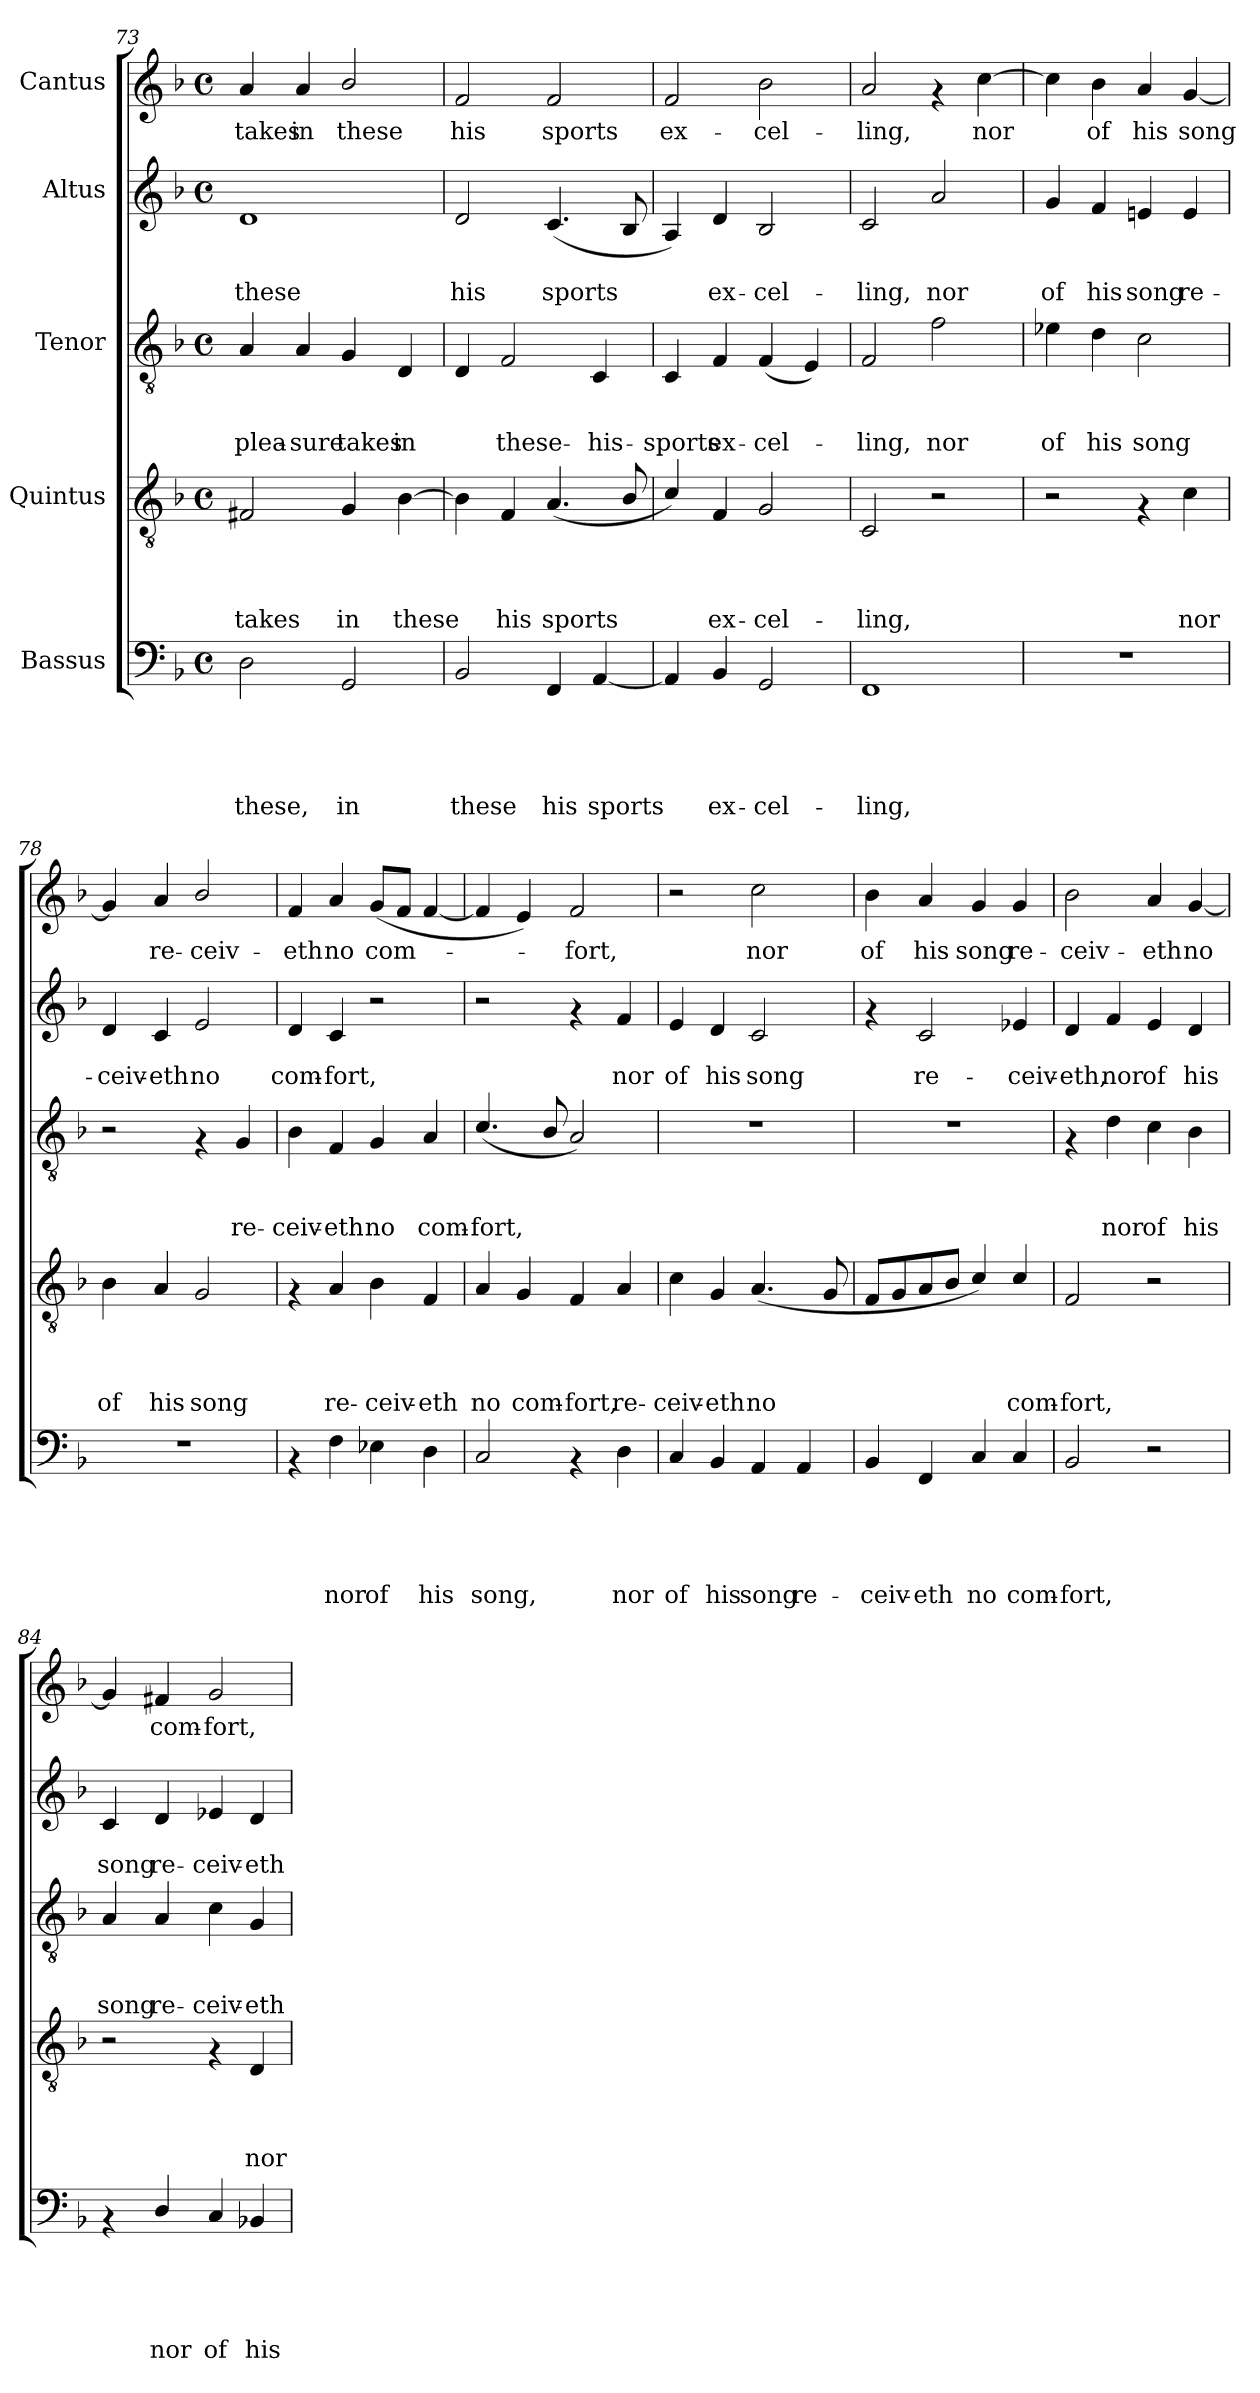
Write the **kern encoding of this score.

**kern	**text	**text	**text	**text	**text	**kern	**text	**text	**text	**text	**kern	**text	**text	**text	**kern	**text	**text	**kern	**text
*part5	*part5	*part5	*part5	*part5	*part5	*part4	*part4	*part4	*part4	*part4	*part3	*part3	*part3	*part3	*part2	*part2	*part2	*part1	*part1
*staff5	*staff5	*staff5	*staff5	*staff5	*staff5	*staff4	*staff4	*staff4	*staff4	*staff4	*staff3	*staff3	*staff3	*staff3	*staff2	*staff2	*staff2	*staff1	*staff1
*I"Bassus	*	*	*	*	*	*I"Quintus	*	*	*	*	*I"Tenor	*	*	*	*I"Altus	*	*	*I"Cantus	*
*clefF4	*	*	*	*	*	*clefGv2	*	*	*	*	*clefGv2	*	*	*	*clefG2	*	*	*clefG2	*
*k[b-]	*	*	*	*	*	*k[b-]	*	*	*	*	*k[b-]	*	*	*	*k[b-]	*	*	*k[b-]	*
*F:	*	*	*	*	*	*F:	*	*	*	*	*F:	*	*	*	*F:	*	*	*F:	*
*M4/4	*	*	*	*	*	*M4/4	*	*	*	*	*M4/4	*	*	*	*M4/4	*	*	*M4/4	*
*met(c)	*	*	*	*	*	*met(c)	*	*	*	*	*met(c)	*	*	*	*met(c)	*	*	*met(c)	*
=73	=73	=73	=73	=73	=73	=73	=73	=73	=73	=73	=73	=73	=73	=73	=73	=73	=73	=73	=73
!	!	!	!	!	!LO:LY:b	!	!	!	!	!LO:LY:b	!	!	!	!LO:LY:b	!	!	!LO:LY:b	!	!LO:LY:b
2D\	.	.	.	.	these,	2F#X/	.	.	.	takes	4A/	.	.	plea-	1d	.	these	4a/	takes
!	!	!	!	!	!	!	!	!	!	!	!	!	!	!LO:LY:b	!	!	!	!	!LO:LY:b
.	.	.	.	.	.	.	.	.	.	.	4A/	.	.	-sure	.	.	.	4a/	in
!	!	!	!	!	!LO:LY:b	!	!	!	!	!LO:LY:b	!	!	!	!LO:LY:b	!	!	!	!	!LO:LY:b
2GG/	.	.	.	.	in	4G/	.	.	.	in	4G/	.	.	takes	.	.	.	2b-/	these
!	!	!	!	!	!	!	!	!	!	!LO:LY:b	!	!	!	!LO:LY:b	!	!	!	!	!
.	.	.	.	.	.	[<4B-\	.	.	.	these	4D/	.	.	in	.	.	.	.	.
!!LO:LB:g=z
=74	=74	=74	=74	=74	=74	=74	=74	=74	=74	=74	=74	=74	=74	=74	=74	=74	=74	=74	=74
!	!	!	!	!	!LO:LY:b	!	!	!	!	!	!	!	!	!	!	!	!LO:LY:b	!	!LO:LY:b
2BB-/	.	.	.	.	these	4B-\]	.	.	.	.	4D/	.	.	.	2d/	.	his	2f/	his
!	!	!	!	!	!	!	!	!	!	!LO:LY:b	!	!	!	!LO:LY:b	!	!	!	!	!
.	.	.	.	.	.	4F/	.	.	.	his	2F/	.	.	these-	.	.	.	.	.
!	!	!	!	!	!LO:LY:b	!	!	!	!	!LO:LY:b	!	!	!	!	!	!	!LO:LY:b	!	!LO:LY:b
4FF/	.	.	.	.	his	(<4.A/	.	.	.	sports	.	.	.	.	(<4.c/	.	sports	2f/	sports
!	!	!	!	!	!LO:LY:b	!	!	!	!	!	!	!	!	!LO:LY:b	!	!	!	!	!
[<4AA/	.	.	.	.	sports	.	.	.	.	.	4C/	.	.	-his-	.	.	.	.	.
.	.	.	.	.	.	8B-/	.	.	.	.	.	.	.	.	8B-/	.	.	.	.
=75	=75	=75	=75	=75	=75	=75	=75	=75	=75	=75	=75	=75	=75	=75	=75	=75	=75	=75	=75
!	!	!	!	!	!	!	!	!	!	!	!	!	!	!LO:LY:b	!	!	!	!	!LO:LY:b
4AA/]	.	.	.	.	.	4c/)	.	.	.	.	4C/	.	.	-sports	4A/)	.	.	2f/	ex-
!	!	!	!	!	!LO:LY:b	!	!	!	!	!LO:LY:b	!	!	!	!LO:LY:b	!	!	!LO:LY:b	!	!
4BB-/	.	.	.	.	ex-	4F/	.	.	.	ex-	4F/	.	.	ex-	4d/	.	ex-	.	.
!	!	!	!	!	!LO:LY:b	!	!	!	!	!LO:LY:b	!	!	!	!LO:LY:b	!	!	!LO:LY:b	!	!LO:LY:b
2GG/	.	.	.	.	-cel-	2G/	.	.	.	-cel-	(<4F/	.	.	-cel-	2B-/	.	-cel-	2b-\	-cel-
.	.	.	.	.	.	.	.	.	.	.	4E/)	.	.	.	.	.	.	.	.
=76	=76	=76	=76	=76	=76	=76	=76	=76	=76	=76	=76	=76	=76	=76	=76	=76	=76	=76	=76
!	!	!	!	!	!LO:LY:b	!	!	!	!	!LO:LY:b	!	!	!	!LO:LY:b	!	!	!LO:LY:b	!	!LO:LY:b
1FF	.	.	.	.	-ling,	2C/	.	.	.	-ling,	2F/	.	.	-ling,	2c/	.	-ling,	2a/	-ling,
!	!	!	!	!	!	!	!	!	!	!	!	!	!	!LO:LY:b	!	!	!LO:LY:b	!	!
.	.	.	.	.	.	2r	.	.	.	.	2f\	.	.	nor	2a/	.	nor	4rf	.
!	!	!	!	!	!	!	!	!	!	!	!	!	!	!	!	!	!	!	!LO:LY:b
.	.	.	.	.	.	.	.	.	.	.	.	.	.	.	.	.	.	[>4cc\	nor
=77	=77	=77	=77	=77	=77	=77	=77	=77	=77	=77	=77	=77	=77	=77	=77	=77	=77	=77	=77
!	!	!	!	!	!	!	!	!	!	!	!	!	!	!LO:LY:b	!	!	!LO:LY:b	!	!
1r	.	.	.	.	.	2r	.	.	.	.	4e-X\	.	.	of	4g/	.	of	4cc\]	.
!	!	!	!	!	!	!	!	!	!	!	!	!	!	!LO:LY:b	!	!	!LO:LY:b	!	!LO:LY:b
.	.	.	.	.	.	.	.	.	.	.	4d\	.	.	his	4f/	.	his	4b-\	of
!	!	!	!	!	!	!	!	!	!	!	!	!	!	!LO:LY:b	!	!	!LO:LY:b	!	!LO:LY:b
.	.	.	.	.	.	4rF	.	.	.	.	2c\	.	.	song	4en/	.	song	4a/	his
!	!	!	!	!	!	!	!	!	!	!LO:LY:b	!	!	!	!	!	!	!LO:LY:b	!	!LO:LY:b
.	.	.	.	.	.	4c\	.	.	.	nor	.	.	.	.	4e/	.	re-	[<4g/	song
=78	=78	=78	=78	=78	=78	=78	=78	=78	=78	=78	=78	=78	=78	=78	=78	=78	=78	=78	=78
!	!	!	!	!	!	!	!	!	!	!LO:LY:b	!	!	!	!	!	!	!LO:LY:b	!	!
1r	.	.	.	.	.	4B-\	.	.	.	of	2r	.	.	.	4d/	.	-ceiv-	4g/]	.
!	!	!	!	!	!	!	!	!	!	!LO:LY:b	!	!	!	!	!	!	!LO:LY:b	!	!LO:LY:b
.	.	.	.	.	.	4A/	.	.	.	his	.	.	.	.	4c/	.	-eth	4a/	re-
!	!	!	!	!	!	!	!	!	!	!LO:LY:b	!	!	!	!	!	!	!LO:LY:b	!	!LO:LY:b
.	.	.	.	.	.	2G/	.	.	.	song	4rF	.	.	.	2e/	.	no	2b-/	-ceiv-
!	!	!	!	!	!	!	!	!	!	!	!	!	!	!LO:LY:b	!	!	!	!	!
.	.	.	.	.	.	.	.	.	.	.	4G/	.	.	re-	.	.	.	.	.
!!LO:PB:g=z
=79	=79	=79	=79	=79	=79	=79	=79	=79	=79	=79	=79	=79	=79	=79	=79	=79	=79	=79	=79
!	!	!	!	!	!	!	!	!	!	!	!	!	!	!LO:LY:b	!	!	!LO:LY:b	!	!LO:LY:b
4rAA	.	.	.	.	.	4rF	.	.	.	.	4B-\	.	.	-ceiv-	4d/	.	com-	4f/	-eth
!	!	!	!	!	!LO:LY:b	!	!	!	!	!LO:LY:b	!	!	!	!LO:LY:b	!	!	!LO:LY:b	!	!LO:LY:b
4F\	.	.	.	.	nor	4A/	.	.	.	re-	4F/	.	.	-eth	4c/	.	-fort,	4a/	no
!	!	!	!	!	!LO:LY:b	!	!	!	!	!LO:LY:b	!	!	!	!LO:LY:b	!	!	!	!	!LO:LY:b
4E-X\	.	.	.	.	of	4B-\	.	.	.	-ceiv-	4G/	.	.	no	2r	.	.	(<8g/L	com-
.	.	.	.	.	.	.	.	.	.	.	.	.	.	.	.	.	.	8f/J	.
!	!	!	!	!	!LO:LY:b	!	!	!	!	!LO:LY:b	!	!	!	!LO:LY:b	!	!	!	!	!
4D\	.	.	.	.	his	4F/	.	.	.	-eth	4A/	.	.	com-	.	.	.	[<4f/	.
=80	=80	=80	=80	=80	=80	=80	=80	=80	=80	=80	=80	=80	=80	=80	=80	=80	=80	=80	=80
!	!	!	!	!	!LO:LY:b	!	!	!	!	!LO:LY:b	!	!	!	!LO:LY:b	!	!	!	!	!
2C/	.	.	.	.	song,	4A/	.	.	.	no	(<4.c/	.	.	-fort,	2r	.	.	4f/]	.
!	!	!	!	!	!	!	!	!	!	!LO:LY:b	!	!	!	!	!	!	!	!	!
.	.	.	.	.	.	4G/	.	.	.	com-	.	.	.	.	.	.	.	4e/)	.
.	.	.	.	.	.	.	.	.	.	.	8B-/	.	.	.	.	.	.	.	.
!	!	!	!	!	!	!	!	!	!	!LO:LY:b	!	!	!	!	!	!	!	!	!LO:LY:b
4rAA	.	.	.	.	.	4F/	.	.	.	-fort,	2A/)	.	.	.	4rf	.	.	2f/	-fort,
!	!	!	!	!	!LO:LY:b	!	!	!	!	!LO:LY:b	!	!	!	!	!	!	!LO:LY:b	!	!
4D\	.	.	.	.	nor	4A/	.	.	.	re-	.	.	.	.	4f/	.	nor	.	.
=81	=81	=81	=81	=81	=81	=81	=81	=81	=81	=81	=81	=81	=81	=81	=81	=81	=81	=81	=81
!	!	!	!	!	!LO:LY:b	!	!	!	!	!LO:LY:b	!	!	!	!	!	!	!LO:LY:b	!	!
4C/	.	.	.	.	of	4c\	.	.	.	-ceiv-	1r	.	.	.	4e/	.	of	2r	.
!	!	!	!	!	!LO:LY:b	!	!	!	!	!LO:LY:b	!	!	!	!	!	!	!LO:LY:b	!	!
4BB-/	.	.	.	.	his	4G/	.	.	.	-eth	.	.	.	.	4d/	.	his	.	.
!	!	!	!	!	!LO:LY:b	!	!	!	!	!LO:LY:b	!	!	!	!	!	!	!LO:LY:b	!	!LO:LY:b
4AA/	.	.	.	.	song	(<4.A/	.	.	.	no	.	.	.	.	2c/	.	song	2cc\	nor
!	!	!	!	!	!LO:LY:b	!	!	!	!	!	!	!	!	!	!	!	!	!	!
4AA/	.	.	.	.	re-	.	.	.	.	.	.	.	.	.	.	.	.	.	.
.	.	.	.	.	.	8G/	.	.	.	.	.	.	.	.	.	.	.	.	.
=82	=82	=82	=82	=82	=82	=82	=82	=82	=82	=82	=82	=82	=82	=82	=82	=82	=82	=82	=82
!	!	!	!	!	!LO:LY:b	!	!	!	!	!	!	!	!	!	!	!	!	!	!LO:LY:b
4BB-/	.	.	.	.	-ceiv-	8F/L	.	.	.	.	1r	.	.	.	4rf	.	.	4b-\	of
.	.	.	.	.	.	8G/	.	.	.	.	.	.	.	.	.	.	.	.	.
!	!	!	!	!	!LO:LY:b	!	!	!	!	!	!	!	!	!	!	!	!LO:LY:b	!	!LO:LY:b
4FF/	.	.	.	.	-eth	8A/	.	.	.	.	.	.	.	.	2c/	.	re-	4a/	his
.	.	.	.	.	.	8B-/J	.	.	.	.	.	.	.	.	.	.	.	.	.
!	!	!	!	!	!LO:LY:b	!	!	!	!	!	!	!	!	!	!	!	!	!	!LO:LY:b
4C/	.	.	.	.	no	4c/)	.	.	.	.	.	.	.	.	.	.	.	4g/	song
!	!	!	!	!	!LO:LY:b	!	!	!	!	!LO:LY:b	!	!	!	!	!	!	!LO:LY:b	!	!LO:LY:b
4C/	.	.	.	.	com-	4c/	.	.	.	com-	.	.	.	.	4e-X/	.	-ceiv-	4g/	re-
=83	=83	=83	=83	=83	=83	=83	=83	=83	=83	=83	=83	=83	=83	=83	=83	=83	=83	=83	=83
!	!	!	!	!	!LO:LY:b	!	!	!	!	!LO:LY:b	!	!	!	!	!	!	!LO:LY:b	!	!LO:LY:b
2BB-/	.	.	.	.	-fort,	2F/	.	.	.	-fort,	4rF	.	.	.	4d/	.	-eth,	2b-\	-ceiv-
!	!	!	!	!	!	!	!	!	!	!	!	!	!	!LO:LY:b	!	!	!LO:LY:b	!	!
.	.	.	.	.	.	.	.	.	.	.	4d\	.	.	nor	4f/	.	nor	.	.
!	!	!	!	!	!	!	!	!	!	!	!	!	!	!LO:LY:b	!	!	!LO:LY:b	!	!LO:LY:b
2r	.	.	.	.	.	2r	.	.	.	.	4c\	.	.	of	4e/	.	of	4a/	-eth
!	!	!	!	!	!	!	!	!	!	!	!	!	!	!LO:LY:b	!	!	!LO:LY:b	!	!LO:LY:b
.	.	.	.	.	.	.	.	.	.	.	4B-\	.	.	his	4d/	.	his	[>4g/	no
!!LO:PB:g=z
=84	=84	=84	=84	=84	=84	=84	=84	=84	=84	=84	=84	=84	=84	=84	=84	=84	=84	=84	=84
!	!	!	!	!	!	!	!	!	!	!	!	!	!	!LO:LY:b	!	!	!LO:LY:b	!	!
4rAA	.	.	.	.	.	2r	.	.	.	.	4A/	.	.	song	4c/	.	song	4g/]	.
!	!	!	!	!	!LO:LY:b	!	!	!	!	!	!	!	!	!LO:LY:b	!	!	!LO:LY:b	!	!LO:LY:b
4D/	.	.	.	.	nor	.	.	.	.	.	4A/	.	.	re-	4d/	.	re-	4f#X/	com-
!	!	!	!	!	!LO:LY:b	!	!	!	!	!	!	!	!	!LO:LY:b	!	!	!LO:LY:b	!	!LO:LY:b
4C/	.	.	.	.	of	4rF	.	.	.	.	4c\	.	.	-ceiv-	4e-X/	.	-ceiv-	2g/	-fort,
!	!	!	!	!	!LO:LY:b	!	!	!	!	!LO:LY:b	!	!	!	!LO:LY:b	!	!	!LO:LY:b	!	!
4BB-X/	.	.	.	.	his	4D/	.	.	.	nor	4G/	.	.	-eth	4d/	.	-eth	.	.
=	=	=	=	=	=	=	=	=	=	=	=	=	=	=	=	=	=	=	=
*-	*-	*-	*-	*-	*-	*-	*-	*-	*-	*-	*-	*-	*-	*-	*-	*-	*-	*-	*-
